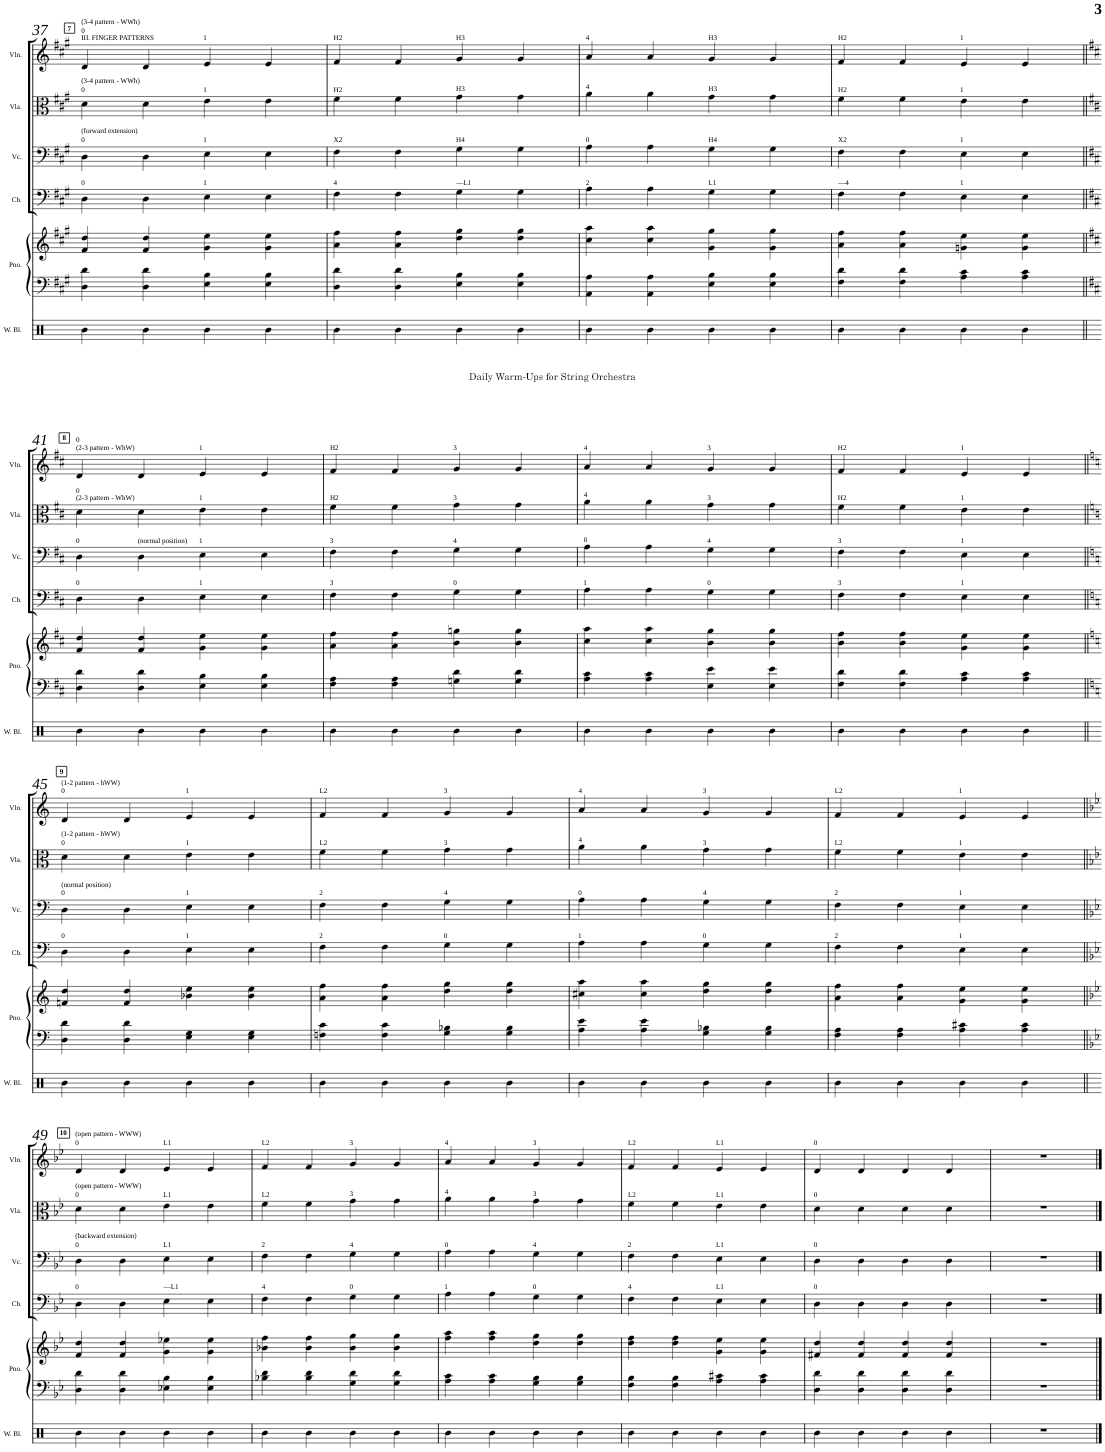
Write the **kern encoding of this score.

**kern	**kern	**kern	**kern	**kern	**kern	**kern
*part6	*part5	*part5	*part4	*part3	*part2	*part1
*staff7	*staff6	*staff5	*staff4	*staff3	*staff2	*staff1
*I"Wood Blocks	*I"Piano	*	*I"Contrabass	*I"Violoncello	*I"Viola	*I"Violin
*I'W. Bl.	*I'Pno.	*	*I'Cb.	*I'Vc.	*I'Vla.	*I'Vln.
!!LO:PB:g=z
*clefX	*clefF4	*clefG2	*clefF4	*clefF4	*clefC3	*clefG2
*	*	*	*Trd7c12	*	*	*
*k[f#c#g#]	*k[f#c#g#]	*k[f#c#g#]	*k[f#c#g#]	*k[f#c#g#]	*k[f#c#g#]	*k[f#c#g#]
*A:	*A:	*A:	*A:	*A:	*A:	*A:
*M4/4	*M4/4	*M4/4	*M4/4	*M4/4	*M4/4	*M4/4
!!LO:REH:place=s1:a:B:cj:t=7
=37	=37	=37	=37	=37	=37	=37
!	!	!	!	!	!	!LO:TX:a:t=III. FINGER PATTERNS
!	!	!	!	!	!	!LO:TX:a:t=0
!	!	!	!	!	!	!LO:TX:a:t=(3-4 pattern - WWh)
!	!	!	!	!	!LO:TX:a:t=0	!
!	!	!	!	!	!LO:TX:a:t=(3-4 pattern - WWh)	!
!	!	!	!	!LO:TX:a:t=0	!	!
!	!	!	!	!LO:TX:a:t=(forward extension)	!	!
!	!	!	!LO:TX:a:t=0	!	!	!
4R\	4D\ 4d\	4f#/ 4dd/	4D\	4D\	4d\	4d/
4R\	4D\ 4d\	4f#/ 4dd/	4D\	4D\	4d\	4d/
!	!	!	!	!	!	!LO:TX:a:t=1
!	!	!	!	!	!LO:TX:a:t=1	!
!	!	!	!	!LO:TX:a:t=1	!	!
!	!	!	!LO:TX:a:t=1	!	!	!
4R\	4E\ 4B\	4g#\ 4ee\	4E\	4E\	4e\	4e/
4R\	4E\ 4B\	4g#\ 4ee\	4E\	4E\	4e\	4e/
=38	=38	=38	=38	=38	=38	=38
!	!	!	!	!	!	!LO:TX:a:t=H2
!	!	!	!	!	!LO:TX:a:t=H2	!
!	!	!	!	!LO:TX:a:t=X2	!	!
!	!	!	!LO:TX:a:t=4	!	!	!
4R\	4D\ 4d\	4a\ 4ff#\	4F#\	4F#\	4f#\	4f#/
4R\	4D\ 4d\	4a\ 4ff#\	4F#\	4F#\	4f#\	4f#/
!	!	!	!	!	!	!LO:TX:a:t=H3
!	!	!	!	!	!LO:TX:a:t=H3	!
!	!	!	!	!LO:TX:a:t=H4	!	!
!	!	!	!LO:TX:a:t=—L1	!	!	!
4R\	4E\ 4B\	4dd\ 4gg#\	4G#\	4G#\	4g#\	4g#/
4R\	4E\ 4B\	4dd\ 4gg#\	4G#\	4G#\	4g#\	4g#/
=39	=39	=39	=39	=39	=39	=39
!	!	!	!	!	!	!LO:TX:a:t=4
!	!	!	!	!	!LO:TX:a:t=4	!
!	!	!	!	!LO:TX:a:t=0	!	!
!	!	!	!LO:TX:a:t=2	!	!	!
4R\	4AA\ 4A\	4cc#\ 4aa\	4A\	4A\	4a\	4a/
4R\	4AA\ 4A\	4cc#\ 4aa\	4A\	4A\	4a\	4a/
!	!	!	!	!	!	!LO:TX:a:t=H3
!	!	!	!	!	!LO:TX:a:t=H3	!
!	!	!	!	!LO:TX:a:t=H4	!	!
!	!	!	!LO:TX:a:t=L1	!	!	!
4R\	4E\ 4B\	4g#\ 4gg#\	4G#\	4G#\	4g#\	4g#/
4R\	4E\ 4B\	4g#\ 4gg#\	4G#\	4G#\	4g#\	4g#/
=40	=40	=40	=40	=40	=40	=40
!	!	!	!	!	!	!LO:TX:a:t=H2
!	!	!	!	!	!LO:TX:a:t=H2	!
!	!	!	!	!LO:TX:a:t=X2	!	!
!	!	!	!LO:TX:a:t=—4	!	!	!
4R\	4F#\ 4d\	4a\ 4ff#\	4F#\	4F#\	4f#\	4f#/
4R\	4F#\ 4d\	4a\ 4ff#\	4F#\	4F#\	4f#\	4f#/
!	!	!	!	!	!	!LO:TX:a:t=1
!	!	!	!	!	!LO:TX:a:t=1	!
!	!	!	!	!LO:TX:a:t=1	!	!
!	!	!	!LO:TX:a:t=1	!	!	!
4R\	4A\ 4c#\	4gn\ 4ee\	4E\	4E\	4e\	4e/
4R\	4A\ 4c#\	4g\ 4ee\	4E\	4E\	4e\	4e/
!!LO:LB:g=z
!!LO:REH:place=s1:a:B:cj:t=8
=41||	=41||	=41||	=41||	=41||	=41||	=41||
*k[f#c#]	*k[f#c#]	*k[f#c#]	*k[f#c#]	*k[f#c#]	*k[f#c#]	*k[f#c#]
*D:	*D:	*D:	*D:	*D:	*D:	*D:
!	!	!	!	!	!	!LO:TX:a:t=(2-3 pattern - WhW)
!	!	!	!	!	!	!LO:TX:a:t=0
!	!	!	!	!	!LO:TX:a:t=(2-3 pattern - WhW)	!
!	!	!	!	!	!LO:TX:a:t=0	!
!	!	!	!	!LO:TX:a:t=0	!	!
!	!	!	!LO:TX:a:t=0	!	!	!
4R\	4D\ 4d\	4f#/ 4dd/	4D\	4D\	4d\	4d/
!	!	!	!	!LO:TX:a:t=(normal position)	!	!
4R\	4D\ 4d\	4f#/ 4dd/	4D\	4D\	4d\	4d/
!	!	!	!	!	!	!LO:TX:a:t=1
!	!	!	!	!	!LO:TX:a:t=1	!
!	!	!	!	!LO:TX:a:t=1	!	!
!	!	!	!LO:TX:a:t=1	!	!	!
4R\	4E\ 4B\	4g\ 4ee\	4E\	4E\	4e\	4e/
4R\	4E\ 4B\	4g\ 4ee\	4E\	4E\	4e\	4e/
=42	=42	=42	=42	=42	=42	=42
!	!	!	!	!	!	!LO:TX:a:t=H2
!	!	!	!	!	!LO:TX:a:t=H2	!
!	!	!	!	!LO:TX:a:t=3	!	!
!	!	!	!LO:TX:a:t=3	!	!	!
4R\	4F#\ 4A\	4a\ 4ff#\	4F#\	4F#\	4f#\	4f#/
4R\	4F#\ 4A\	4a\ 4ff#\	4F#\	4F#\	4f#\	4f#/
!	!	!	!	!	!	!LO:TX:a:t=3
!	!	!	!	!	!LO:TX:a:t=3	!
!	!	!	!	!LO:TX:a:t=4	!	!
!	!	!	!LO:TX:a:t=0	!	!	!
4R\	4Gn\ 4d\	4b\ 4ggn\	4G\	4G\	4g\	4g/
4R\	4G\ 4d\	4b\ 4gg\	4G\	4G\	4g\	4g/
=43	=43	=43	=43	=43	=43	=43
!	!	!	!	!	!	!LO:TX:a:t=4
!	!	!	!	!	!LO:TX:a:t=4	!
!	!	!	!	!LO:TX:a:t=0	!	!
!	!	!	!LO:TX:a:t=1	!	!	!
4R\	4A\ 4c#\	4cc#\ 4aa\	4A\	4A\	4a\	4a/
4R\	4A\ 4c#\	4cc#\ 4aa\	4A\	4A\	4a\	4a/
!	!	!	!	!	!	!LO:TX:a:t=3
!	!	!	!	!	!LO:TX:a:t=3	!
!	!	!	!	!LO:TX:a:t=4	!	!
!	!	!	!LO:TX:a:t=0	!	!	!
4R\	4E\ 4e\	4b\ 4gg\	4G\	4G\	4g\	4g/
4R\	4E\ 4e\	4b\ 4gg\	4G\	4G\	4g\	4g/
=44	=44	=44	=44	=44	=44	=44
!	!	!	!	!	!	!LO:TX:a:t=H2
!	!	!	!	!	!LO:TX:a:t=H2	!
!	!	!	!	!LO:TX:a:t=3	!	!
!	!	!	!LO:TX:a:t=3	!	!	!
4R\	4F#\ 4d\	4b\ 4ff#\	4F#\	4F#\	4f#\	4f#/
4R\	4F#\ 4d\	4b\ 4ff#\	4F#\	4F#\	4f#\	4f#/
!	!	!	!	!	!	!LO:TX:a:t=1
!	!	!	!	!	!LO:TX:a:t=1	!
!	!	!	!	!LO:TX:a:t=1	!	!
!	!	!	!LO:TX:a:t=1	!	!	!
4R\	4A\ 4c#\	4g\ 4ee\	4E\	4E\	4e\	4e/
4R\	4A\ 4c#\	4g\ 4ee\	4E\	4E\	4e\	4e/
!!LO:LB:g=z
!!LO:REH:place=s1:a:B:cj:t=9
=45||	=45||	=45||	=45||	=45||	=45||	=45||
*k[]	*k[]	*k[]	*k[]	*k[]	*k[]	*k[]
*C:	*C:	*C:	*C:	*C:	*C:	*C:
!	!	!	!	!	!	!LO:TX:a:t=0
!	!	!	!	!	!	!LO:TX:a:t=(1-2 pattern - hWW)
!	!	!	!	!	!LO:TX:a:t=0	!
!	!	!	!	!	!LO:TX:a:t=(1-2 pattern - hWW)	!
!	!	!	!	!LO:TX:a:t=0	!	!
!	!	!	!	!LO:TX:a:t=(normal position)	!	!
!	!	!	!LO:TX:a:t=0	!	!	!
4R\	4D\ 4d\	4fn/ 4dd/	4D\	4D\	4d\	4d/
4R\	4D\ 4d\	4f/ 4dd/	4D\	4D\	4d\	4d/
!	!	!	!	!	!	!LO:TX:a:t=1
!	!	!	!	!	!LO:TX:a:t=1	!
!	!	!	!	!LO:TX:a:t=1	!	!
!	!	!	!LO:TX:a:t=1	!	!	!
4R\	4E\ 4G\	4b-X\ 4ee\	4E\	4E\	4e\	4e/
4R\	4E\ 4G\	4b-\ 4ee\	4E\	4E\	4e\	4e/
=46	=46	=46	=46	=46	=46	=46
!	!	!	!	!	!	!LO:TX:a:t=L2
!	!	!	!	!	!LO:TX:a:t=L2	!
!	!	!	!	!LO:TX:a:t=2	!	!
!	!	!	!LO:TX:a:t=2	!	!	!
4R\	4Fn\ 4c\	4a\ 4ff\	4F\	4F\	4f\	4f/
4R\	4F\ 4c\	4a\ 4ff\	4F\	4F\	4f\	4f/
!	!	!	!	!	!	!LO:TX:a:t=3
!	!	!	!	!	!LO:TX:a:t=3	!
!	!	!	!	!LO:TX:a:t=4	!	!
!	!	!	!LO:TX:a:t=0	!	!	!
4R\	4G\ 4B-X\	4dd\ 4gg\	4G\	4G\	4g\	4g/
4R\	4G\ 4B-\	4dd\ 4gg\	4G\	4G\	4g\	4g/
=47	=47	=47	=47	=47	=47	=47
!	!	!	!	!	!	!LO:TX:a:t=4
!	!	!	!	!	!LO:TX:a:t=4	!
!	!	!	!	!LO:TX:a:t=0	!	!
!	!	!	!LO:TX:a:t=1	!	!	!
4R\	4A\ 4e\	4cc#X\ 4aa\	4A\	4A\	4a\	4a/
4R\	4A\ 4e\	4cc#\ 4aa\	4A\	4A\	4a\	4a/
!	!	!	!	!	!	!LO:TX:a:t=3
!	!	!	!	!	!LO:TX:a:t=3	!
!	!	!	!	!LO:TX:a:t=4	!	!
!	!	!	!LO:TX:a:t=0	!	!	!
4R\	4G\ 4B-X\	4dd\ 4gg\	4G\	4G\	4g\	4g/
4R\	4G\ 4B-\	4dd\ 4gg\	4G\	4G\	4g\	4g/
=48	=48	=48	=48	=48	=48	=48
!	!	!	!	!	!	!LO:TX:a:t=L2
!	!	!	!	!	!LO:TX:a:t=L2	!
!	!	!	!	!LO:TX:a:t=2	!	!
!	!	!	!LO:TX:a:t=2	!	!	!
4R\	4F\ 4A\	4a\ 4ff\	4F\	4F\	4f\	4f/
4R\	4F\ 4A\	4a\ 4ff\	4F\	4F\	4f\	4f/
!	!	!	!	!	!	!LO:TX:a:t=1
!	!	!	!	!	!LO:TX:a:t=1	!
!	!	!	!	!LO:TX:a:t=1	!	!
!	!	!	!LO:TX:a:t=1	!	!	!
4R\	4A\ 4c#X\	4g\ 4ee\	4E\	4E\	4e\	4e/
4R\	4A\ 4c#\	4g\ 4ee\	4E\	4E\	4e\	4e/
!!LO:LB:g=z
!!LO:REH:place=s1:a:B:cj:t=10
=49||	=49||	=49||	=49||	=49||	=49||	=49||
*k[b-e-]	*k[b-e-]	*k[b-e-]	*k[b-e-]	*k[b-e-]	*k[b-e-]	*k[b-e-]
*B-:	*B-:	*B-:	*B-:	*B-:	*B-:	*B-:
!	!	!	!	!	!	!LO:TX:a:t=0
!	!	!	!	!	!	!LO:TX:a:t=(open pattern - WWW)
!	!	!	!	!	!LO:TX:a:t=0	!
!	!	!	!	!	!LO:TX:a:t=(open pattern - WWW)	!
!	!	!	!	!LO:TX:a:t=0	!	!
!	!	!	!	!LO:TX:a:t=(backward extension)	!	!
!	!	!	!LO:TX:a:t=0	!	!	!
4R\	4D\ 4d\	4f/ 4dd/	4D\	4D\	4d\	4d/
4R\	4D\ 4d\	4f/ 4dd/	4D\	4D\	4d\	4d/
!	!	!	!	!	!	!LO:TX:a:t=L1
!	!	!	!	!	!LO:TX:a:t=L1	!
!	!	!	!	!LO:TX:a:t=L1	!	!
!	!	!	!LO:TX:a:t=—L1	!	!	!
4R\	4E-X\ 4B-\	4g\ 4ee-X\	4E-\	4E-\	4e-\	4e-/
4R\	4E-\ 4B-\	4g\ 4ee-\	4E-\	4E-\	4e-\	4e-/
=50	=50	=50	=50	=50	=50	=50
!	!	!	!	!	!	!LO:TX:a:t=L2
!	!	!	!	!	!LO:TX:a:t=L2	!
!	!	!	!	!LO:TX:a:t=2	!	!
!	!	!	!LO:TX:a:t=4	!	!	!
4R\	4B-X\ 4d\	4b-X\ 4ff\	4F\	4F\	4f\	4f/
4R\	4B-\ 4d\	4b-\ 4ff\	4F\	4F\	4f\	4f/
!	!	!	!	!	!	!LO:TX:a:t=3
!	!	!	!	!	!LO:TX:a:t=3	!
!	!	!	!	!LO:TX:a:t=4	!	!
!	!	!	!LO:TX:a:t=0	!	!	!
4R\	4G\ 4d\	4b-\ 4gg\	4G\	4G\	4g\	4g/
4R\	4G\ 4d\	4b-\ 4gg\	4G\	4G\	4g\	4g/
=51	=51	=51	=51	=51	=51	=51
!	!	!	!	!	!	!LO:TX:a:t=4
!	!	!	!	!	!LO:TX:a:t=4	!
!	!	!	!	!LO:TX:a:t=0	!	!
!	!	!	!LO:TX:a:t=1	!	!	!
4R\	4A\ 4c\	4ff\ 4aa\	4A\	4A\	4a\	4a/
4R\	4A\ 4c\	4ff\ 4aa\	4A\	4A\	4a\	4a/
!	!	!	!	!	!	!LO:TX:a:t=3
!	!	!	!	!	!LO:TX:a:t=3	!
!	!	!	!	!LO:TX:a:t=4	!	!
!	!	!	!LO:TX:a:t=0	!	!	!
4R\	4G\ 4B-\	4dd\ 4gg\	4G\	4G\	4g\	4g/
4R\	4G\ 4B-\	4dd\ 4gg\	4G\	4G\	4g\	4g/
=52	=52	=52	=52	=52	=52	=52
!	!	!	!	!	!	!LO:TX:a:t=L2
!	!	!	!	!	!LO:TX:a:t=L2	!
!	!	!	!	!LO:TX:a:t=2	!	!
!	!	!	!LO:TX:a:t=4	!	!	!
4R\	4F\ 4B-\	4dd\ 4ff\	4F\	4F\	4f\	4f/
4R\	4F\ 4B-\	4dd\ 4ff\	4F\	4F\	4f\	4f/
!	!	!	!	!	!	!LO:TX:a:t=L1
!	!	!	!	!	!LO:TX:a:t=L1	!
!	!	!	!	!LO:TX:a:t=L1	!	!
!	!	!	!LO:TX:a:t=L1	!	!	!
4R\	4A\ 4c#X\	4g\ 4ee-\	4E-\	4E-\	4e-\	4e-/
4R\	4A\ 4c#\	4g\ 4ee-\	4E-\	4E-\	4e-\	4e-/
=53	=53	=53	=53	=53	=53	=53
!	!	!	!	!	!	!LO:TX:a:t=0
!	!	!	!	!	!LO:TX:a:t=0	!
!	!	!	!	!LO:TX:a:t=0	!	!
!	!	!	!LO:TX:a:t=0	!	!	!
4R\	4D\ 4d\	4f#X/ 4dd/	4D\	4D\	4d\	4d/
4R\	4D\ 4d\	4f#/ 4dd/	4D\	4D\	4d\	4d/
4R\	4D\ 4d\	4f#/ 4dd/	4D\	4D\	4d\	4d/
4R\	4D\ 4d\	4f#/ 4dd/	4D\	4D\	4d\	4d/
=54	=54	=54	=54	=54	=54	=54
1r	1r	1r	1r	1r	1r	1r
==	==	==	==	==	==	==
*-	*-	*-	*-	*-	*-	*-
